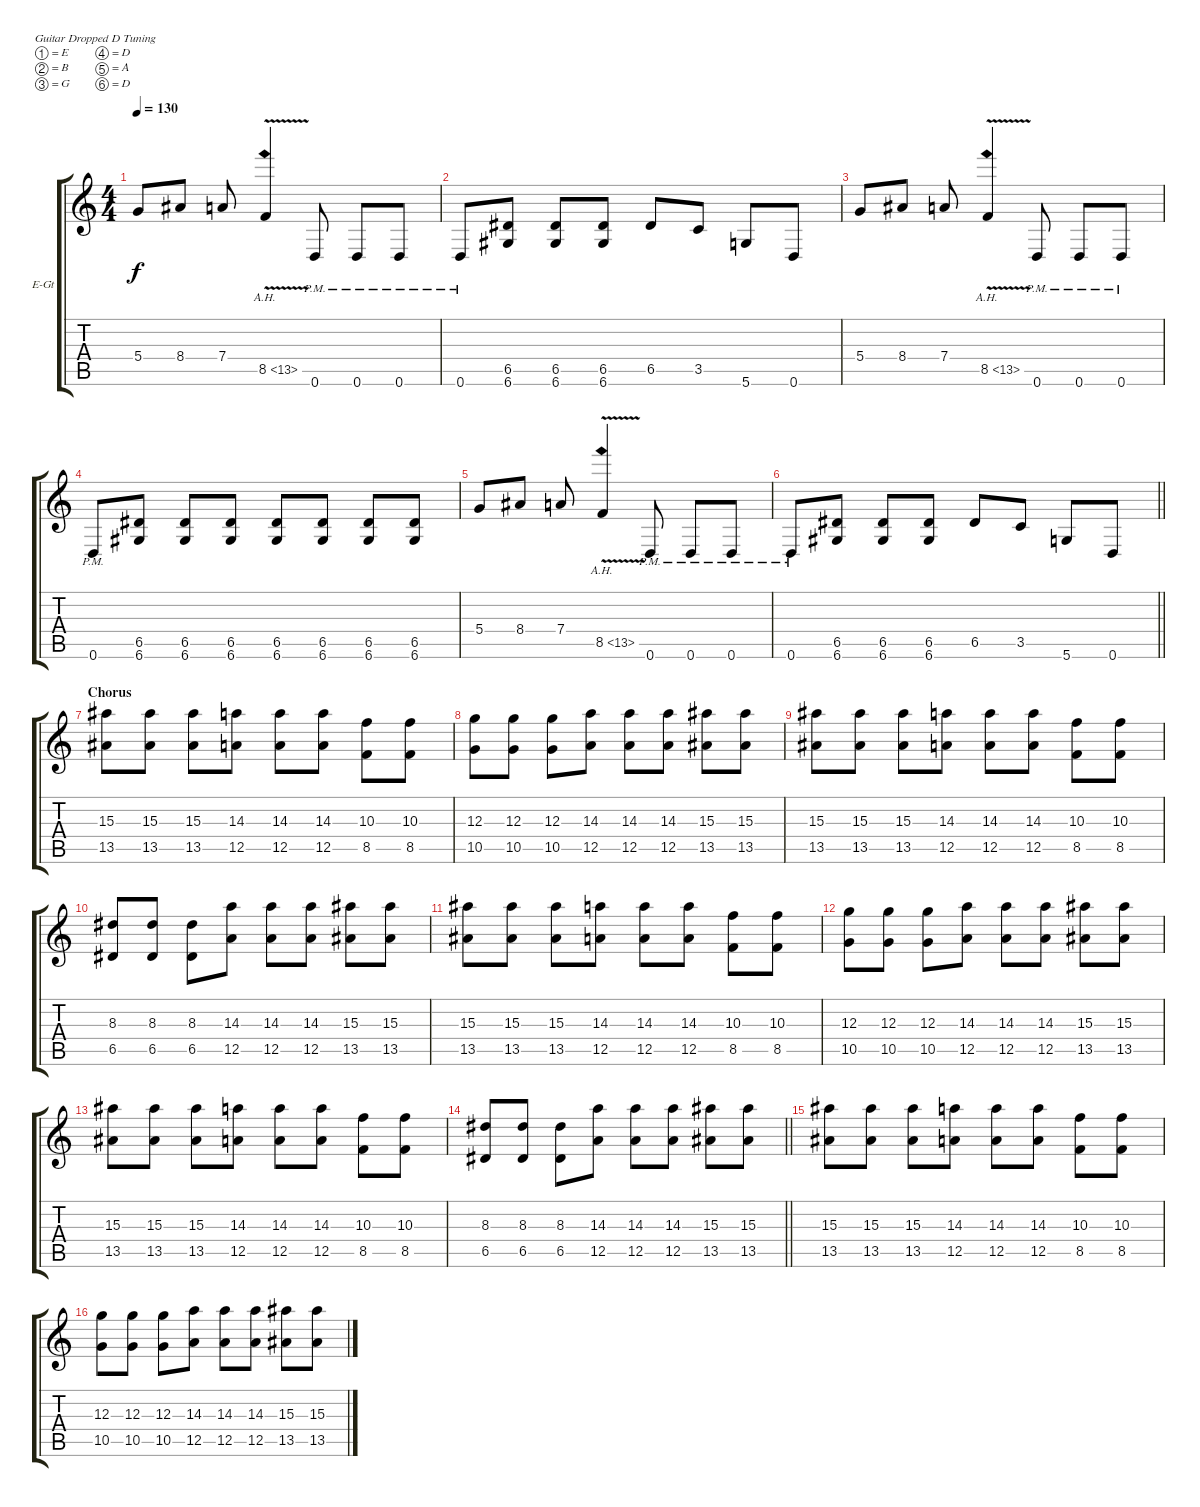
\bracketExtendMode groupsimilarinstruments
\firstSystemTrackNameOrientation horizontal
\otherSystemsTrackNameOrientation horizontal
\track ("Mick Thomson" "E-Gt") {instrument overdrivenguitar}
\staff {score tabs}
\tuning (E4 B3 G3 D3 A2 D2)
\ts (4 4)
\tempo 130
\clef g2
\ks c
5.4.8{dy f} 8.4.8 7.4.8 8.5{ah 5 v}.4 0.6{pm}.8 0.6{pm}.8 0.6{pm}.8 |
0.6{pm}.8 (6.5 6.6).8 (6.5 6.6).8 (6.5 6.6).8 6.5.8 3.5.8 5.6.8 0.6.8 |
5.4.8 8.4.8 7.4.8 8.5{ah 5 v}.4 0.6{pm}.8 0.6{pm}.8 0.6{pm}.8 |
0.6{pm}.8 (6.5 6.6).8 (6.5 6.6).8 (6.5 6.6).8 (6.5 6.6).8 (6.5 6.6).8 (6.5 6.6).8 (6.5 6.6).8 |
5.4.8 8.4.8 7.4.8 8.5{ah 5 v}.4 0.6{pm}.8 0.6{pm}.8 0.6{pm}.8 |
\barLineRight lightlight
0.6{pm}.8 (6.5 6.6).8 (6.5 6.6).8 (6.5 6.6).8 6.5.8 3.5.8 5.6.8 0.6.8 |
\section ("" "Chorus")
(15.3 13.5).8 (15.3 13.5).8 (15.3 13.5).8 (14.3 12.5).8 (14.3 12.5).8 (14.3 12.5).8 (10.3 8.5).8 (10.3 8.5).8 |
(12.3 10.5).8 (12.3 10.5).8 (12.3 10.5).8 (14.3 12.5).8 (14.3 12.5).8 (14.3 12.5).8 (15.3 13.5).8 (15.3 13.5).8 |
(15.3 13.5).8 (15.3 13.5).8 (15.3 13.5).8 (14.3 12.5).8 (14.3 12.5).8 (14.3 12.5).8 (10.3 8.5).8 (10.3 8.5).8 |
(8.3 6.5).8 (8.3 6.5).8 (8.3 6.5).8 (14.3 12.5).8 (14.3 12.5).8 (14.3 12.5).8 (15.3 13.5).8 (15.3 13.5).8 |
(15.3 13.5).8 (15.3 13.5).8 (15.3 13.5).8 (14.3 12.5).8 (14.3 12.5).8 (14.3 12.5).8 (10.3 8.5).8 (10.3 8.5).8 |
(12.3 10.5).8 (12.3 10.5).8 (12.3 10.5).8 (14.3 12.5).8 (14.3 12.5).8 (14.3 12.5).8 (15.3 13.5).8 (15.3 13.5).8 |
(15.3 13.5).8 (15.3 13.5).8 (15.3 13.5).8 (14.3 12.5).8 (14.3 12.5).8 (14.3 12.5).8 (10.3 8.5).8 (10.3 8.5).8 |
\barLineRight lightlight
(8.3 6.5).8 (8.3 6.5).8 (8.3 6.5).8 (14.3 12.5).8 (14.3 12.5).8 (14.3 12.5).8 (15.3 13.5).8 (15.3 13.5).8 |
(15.3 13.5).8 (15.3 13.5).8 (15.3 13.5).8 (14.3 12.5).8 (14.3 12.5).8 (14.3 12.5).8 (10.3 8.5).8 (10.3 8.5).8 |
(12.3 10.5).8 (12.3 10.5).8 (12.3 10.5).8 (14.3 12.5).8 (14.3 12.5).8 (14.3 12.5).8 (15.3 13.5).8 (15.3 13.5).8
